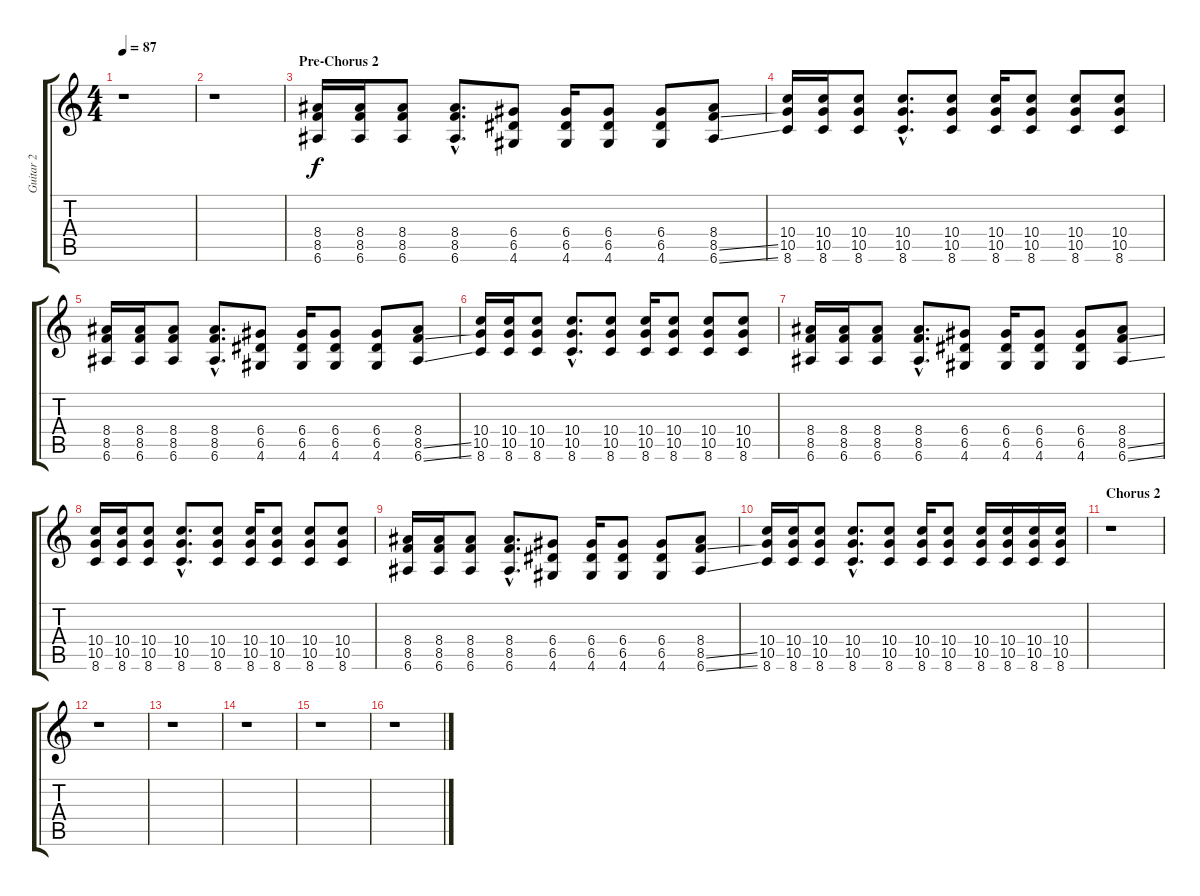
\track ("Guitar 2" "Guitar 2") {instrument overdrivenguitar}
\staff {score tabs}
\tuning (E4 B3 G3 D3 A2 E2) {hide}
\ts (4 4)
\tempo 87
\clef g2
\ks c
r.1{dy f} |
r.1 |
\section ("" "Pre-Chorus 2")
(8.4 8.5 6.6).16 (8.4 8.5 6.6).16 (8.4 8.5 6.6).8 (8.4{hac} 8.5{hac} 6.6{hac}).8{d} (6.4 6.5 4.6).8 (6.4 6.5 4.6).16 (6.4 6.5 4.6).8 (6.4 6.5 4.6).8 (8.4 8.5{ss} 6.6{ss}).8 |
(10.4 10.5 8.6).16 (10.4 10.5 8.6).16 (10.4 10.5 8.6).8 (10.4{hac} 10.5{hac} 8.6{hac}).8{d} (10.4 10.5 8.6).8 (10.4 10.5 8.6).16 (10.4 10.5 8.6).8 (10.4 10.5 8.6).8 (10.4 10.5 8.6).8 |
(8.4 8.5 6.6).16 (8.4 8.5 6.6).16 (8.4 8.5 6.6).8 (8.4{hac} 8.5{hac} 6.6{hac}).8{d} (6.4 6.5 4.6).8 (6.4 6.5 4.6).16 (6.4 6.5 4.6).8 (6.4 6.5 4.6).8 (8.4 8.5{ss} 6.6{ss}).8 |
(10.4 10.5 8.6).16 (10.4 10.5 8.6).16 (10.4 10.5 8.6).8 (10.4{hac} 10.5{hac} 8.6{hac}).8{d} (10.4 10.5 8.6).8 (10.4 10.5 8.6).16 (10.4 10.5 8.6).8 (10.4 10.5 8.6).8 (10.4 10.5 8.6).8 |
(8.4 8.5 6.6).16 (8.4 8.5 6.6).16 (8.4 8.5 6.6).8 (8.4{hac} 8.5{hac} 6.6{hac}).8{d} (6.4 6.5 4.6).8 (6.4 6.5 4.6).16 (6.4 6.5 4.6).8 (6.4 6.5 4.6).8 (8.4 8.5{ss} 6.6{ss}).8 |
(10.4 10.5 8.6).16 (10.4 10.5 8.6).16 (10.4 10.5 8.6).8 (10.4{hac} 10.5{hac} 8.6{hac}).8{d} (10.4 10.5 8.6).8 (10.4 10.5 8.6).16 (10.4 10.5 8.6).8 (10.4 10.5 8.6).8 (10.4 10.5 8.6).8 |
(8.4 8.5 6.6).16 (8.4 8.5 6.6).16 (8.4 8.5 6.6).8 (8.4{hac} 8.5{hac} 6.6{hac}).8{d} (6.4 6.5 4.6).8 (6.4 6.5 4.6).16 (6.4 6.5 4.6).8 (6.4 6.5 4.6).8 (8.4 8.5{ss} 6.6{ss}).8 |
(10.4 10.5 8.6).16 (10.4 10.5 8.6).16 (10.4 10.5 8.6).8 (10.4{hac} 10.5{hac} 8.6{hac}).8{d} (10.4 10.5 8.6).8 (10.4 10.5 8.6).16 (10.4 10.5 8.6).8 (10.4 10.5 8.6).16 (10.4 10.5 8.6).16 (10.4 10.5 8.6).16 (10.4 10.5 8.6).16 |
\section ("" "Chorus 2")
r.1 |
r.1 |
r.1 |
r.1 |
r.1 |
r.1
